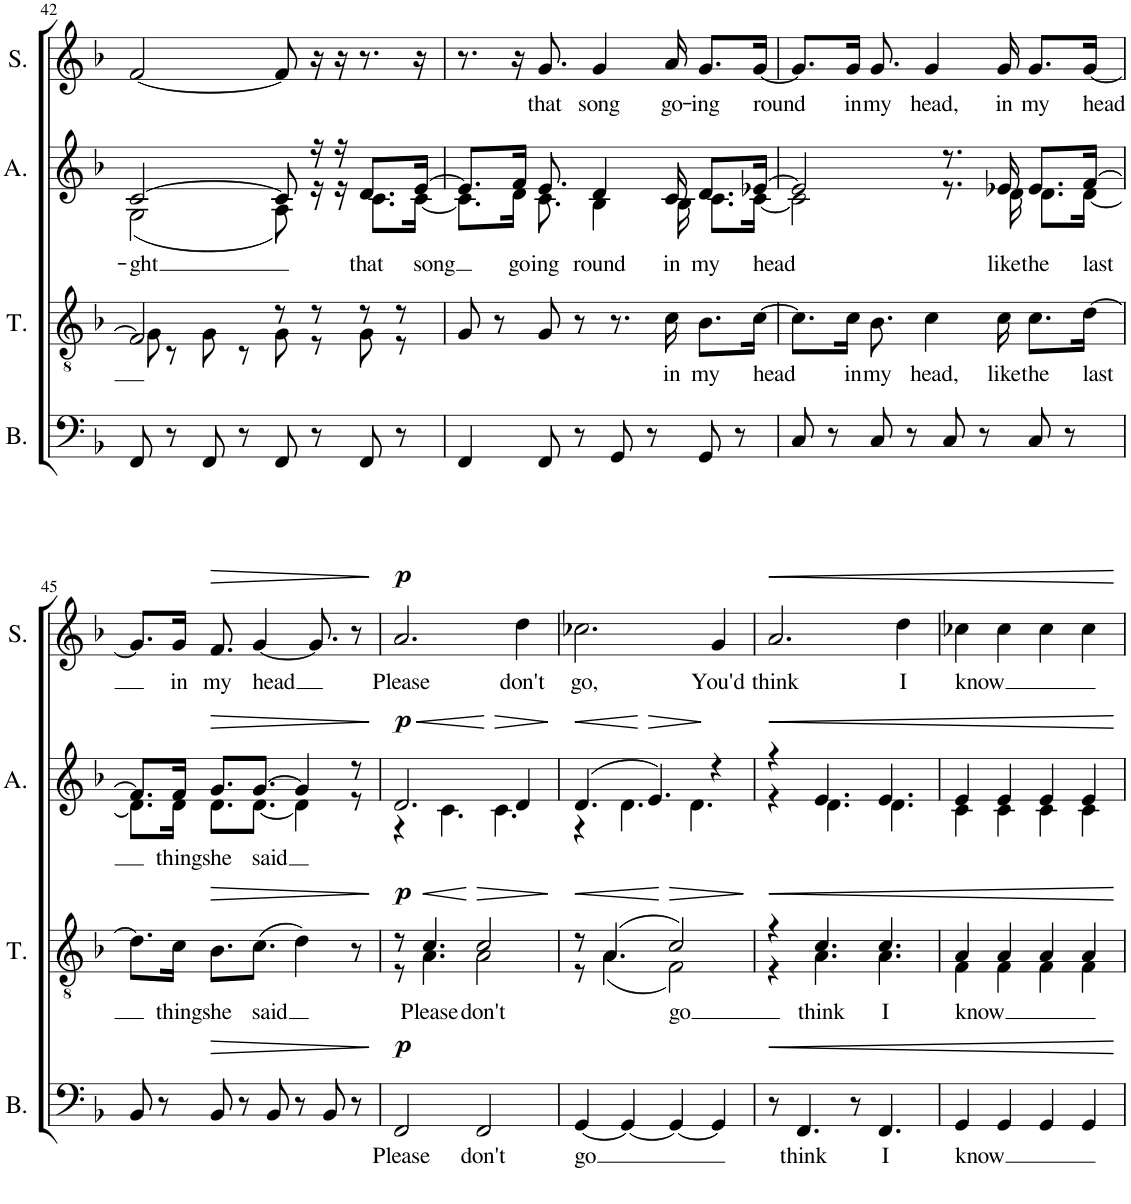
**kern	**text	**dynam	**kern	**text	**dynam	**kern	**text	**dynam	**kern	**text	**dynam
*part4	*part4	*part4	*part3	*part3	*part3	*part2	*part2	*part2	*part1	*part1	*part1
*staff4	*staff4	*staff4	*staff3	*staff3	*staff3	*staff2	*staff2	*staff2	*staff1	*staff1	*staff1
*I"Bass	*	*	*I"Tenor	*	*	*I"Alto	*	*	*I"Soprano	*	*
*I'B.	*	*	*I'T.	*	*	*I'A.	*	*	*I'S.	*	*
!!LO:PB:g=z
*clefF4	*	*	*clefGv2	*	*	*clefG2	*	*	*clefG2	*	*
*k[b-]	*	*	*k[b-]	*	*	*k[b-]	*	*	*k[b-]	*	*
*M4/4	*	*	*M4/4	*	*	*M4/4	*	*	*M4/4	*	*
=42	=42	=42	=42	=42	=42	=42	=42	=42	=42	=42	=42
*	*	*	*^	*	*	*	*	*	*	*	*
!	!	!	!	!	!	!	!	!LO:LY:b	!	!	!	!
*	*	*	*	*	*	*	*^	*	*	*	*	*
8FF/	.	.	2F/]	8G\	.	.	[2c/	(2G\	-ght	.	[2f/	.	.
8r	.	.	.	8r	.	.	.	.	.	.	.	.	.
8FF/	.	.	.	8G\	.	.	.	.	.	.	.	.	.
8r	.	.	.	8r	.	.	.	.	.	.	.	.	.
8FF/	.	.	8r	8G\	.	.	8c/]	8A\)	.	.	8f/]	.	.
8r	.	.	8r	8r	.	.	16r	16r	.	.	16r	.	.
.	.	.	.	.	.	.	16r	16r	.	.	16r	.	.
!	!	!	!	!	!	!	!	!	!LO:LY:b	!	!	!	!
8FF/	.	.	8r	8G\	.	.	8.d/L	8.c\L	that	.	8.r	.	.
8r	.	.	8r	8r	.	.	.	.	.	.	.	.	.
!	!	!	!	!	!	!	!	!	!LO:LY:b	!	!	!	!
.	.	.	.	.	.	.	[16e/Jk	[16c\Jk	-song	.	16r	.	.
*	*	*	*v	*v	*	*	*	*	*	*	*	*	*
=43	=43	=43	=43	=43	=43	=43	=43	=43	=43	=43	=43	=43
4FF/	.	.	8G/	.	.	8.e/L]	8.c\L]	.	.	8.r	.	.
.	.	.	8r	.	.	.	.	.	.	.	.	.
!	!	!	!	!	!	!	!	!LO:LY:b	!	!	!	!
.	.	.	.	.	.	16f/Jk	16d\Jk	go-	.	16r	.	.
!	!	!	!	!	!	!	!	!LO:LY:b	!	!	!LO:LY:b	!
8FF/	.	.	8G/	.	.	8.e/	8.c\	-ing	.	8.g/	that	.
8r	.	.	8r	.	.	.	.	.	.	.	.	.
!	!	!	!	!	!	!	!	!LO:LY:b	!	!	!LO:LY:b	!
.	.	.	.	.	.	4d/	4B-\	round	.	4g/	song	.
8GG/	.	.	8.r	.	.	.	.	.	.	.	.	.
8r	.	.	.	.	.	.	.	.	.	.	.	.
!	!	!	!	!LO:LY:b	!	!	!	!LO:LY:b	!	!	!LO:LY:b	!
.	.	.	16c\	in	.	16c/	16B-\	in	.	16a/	go-	.
!	!	!	!	!LO:LY:b	!	!	!	!LO:LY:b	!	!	!LO:LY:b	!
8GG/	.	.	8.B-\L	my	.	8.d/L	8.c\L	my	.	8.g/L	-ing	.
8r	.	.	.	.	.	.	.	.	.	.	.	.
!	!	!	!	!LO:LY:b	!	!	!	!LO:LY:b	!	!	!LO:LY:b	!
.	.	.	[16c\Jk	head	.	[16e-X/Jk	[16c\Jk	head	.	[16g/Jk	round	.
=44	=44	=44	=44	=44	=44	=44	=44	=44	=44	=44	=44	=44
8C/	.	.	8.c\L]	.	.	2e-/]	2c\]	.	.	8.g/L]	.	.
8r	.	.	.	.	.	.	.	.	.	.	.	.
!	!	!	!	!LO:LY:b	!	!	!	!	!	!	!LO:LY:b	!
.	.	.	16c\Jk	in	.	.	.	.	.	16g/Jk	in	.
!	!	!	!	!LO:LY:b	!	!	!	!	!	!	!LO:LY:b	!
8C/	.	.	8.B-\	my	.	.	.	.	.	8.g/	my	.
8r	.	.	.	.	.	.	.	.	.	.	.	.
!	!	!	!	!LO:LY:b	!	!	!	!	!	!	!LO:LY:b	!
.	.	.	4c\	head,	.	.	.	.	.	4g/	head,	.
8C/	.	.	.	.	.	8.r	8.r	.	.	.	.	.
8r	.	.	.	.	.	.	.	.	.	.	.	.
!	!	!	!	!LO:LY:b	!	!	!	!LO:LY:b	!	!	!LO:LY:b	!
.	.	.	16c\	like	.	16e-X/	16d\	like	.	16g/	in	.
!	!	!	!	!LO:LY:b	!	!	!	!LO:LY:b	!	!	!LO:LY:b	!
8C/	.	.	8.c\L	the	.	8.e-/L	8.d\L	the	.	8.g/L	my	.
8r	.	.	.	.	.	.	.	.	.	.	.	.
!	!	!	!	!LO:LY:b	!	!	!	!LO:LY:b	!	!	!LO:LY:b	!
.	.	.	[16d\Jk	last	.	[16f/Jk	[16d\Jk	last	.	[16g/Jk	-head	.
!!LO:LB:g=z
=45	=45	=45	=45	=45	=45	=45	=45	=45	=45	=45	=45	=45
8BB-/	.	.	8.d\L]	.	.	8.f/L]	8.d\L]	.	.	8.g/L]	.	.
8r	.	.	.	.	.	.	.	.	.	.	.	.
!	!	!	!	!LO:LY:b	!	!	!	!LO:LY:b	!	!	!LO:LY:b	!
.	.	.	16c\Jk	thing	.	16f/Jk	16d\Jk	thing	.	16g/Jk	in	.
!	!	!LO:HP:b	!	!LO:LY:b	!LO:HP:b	!	!	!LO:LY:b	!LO:HP:b	!	!LO:LY:b	!LO:HP:b
8BB-/	.	>	8.B-\L	she	>	8.g/L	8.d\L	she	>	8.f/	my	>
8r	.	.	.	.	.	.	.	.	.	.	.	.
!	!	!	!	!LO:LY:b	!	!	!	!LO:LY:b	!	!	!LO:LY:b	!
.	.	.	(8.c\J	said	.	[8.g/J	[8.d\J	said	.	[4g/	head	.
8BB-/	.	.	.	.	.	.	.	.	.	.	.	.
8r	.	.	4d\)	.	.	4g/]	4d\]	.	.	.	.	.
.	.	.	.	.	.	.	.	.	.	8.g/]	.	.
8BB-/	.	.	.	.	.	.	.	.	.	.	.	.
8r	.	.	8r	.	.	8r	8r	.	.	8r	.	.
*	*	*	*	*	*	*v	*v	*	*	*	*	*
.	.	]	.	.	]	.	.	]	.	.	]
=46	=46	=46	=46	=46	=46	=46	=46	=46	=46	=46	=46
!	!LO:LY:b	!LO:DY:a	!	!	!LO:DY:a	!	!	!LO:HP:b	!	!LO:LY:b	!
*	*	*	*^	*	*	*^	*	*	*	*	*
!	!	!	!	!	!	!	!	!	!	!LO:DY:n=1:a	!	!	!LO:DY:a
2FF/	Please	p	8r	8r	.	p	2.d/	4r	.	< p	2.a/	Please	p
!	!	!	!	!	!LO:LY:b	!LO:HP:b	!	!	!	!	!	!	!
.	.	.	4.c/	4.A\	Please	<	.	.	.	.	.	.	.
.	.	.	.	.	.	.	.	4.c\	.	.	.	.	.
!	!LO:LY:b	!	!	!	!LO:LY:b	!LO:HP:n=1:b	!	!	!	!	!	!	!
2FF/	don't	.	2c/	2A\	don't	[ >	.	.	.	.	.	.	.
.	.	.	.	.	.	.	.	4.c\	.	[	.	.	.
!	!	!	!	!	!	!	!	!	!	!	!	!LO:LY:b	!
.	.	.	.	.	.	.	4d/	.	.	.	4dd\	don't	.
*	*	*	*v	*v	*	*	*	*	*	*	*	*	*
*	*	*	*	*	*	*v	*v	*	*	*	*	*
.	.	.	.	.	]	.	.	.	.	.	.
=47	=47	=47	=47	=47	=47	=47	=47	=47	=47	=47	=47
!	!LO:LY:b	!	!	!	!LO:HP:b	!	!	!LO:HP:b	!	!LO:LY:b	!
*	*	*	*^	*	*	*^	*	*	*	*	*
[4GG/	go	.	8r	8r	.	<	(4.d/	4r	.	<	2.cc-X\	go,	.
.	.	.	(4.A/	(4.A\	.	.	.	.	.	.	.	.	.
4GG/_	.	.	.	.	.	.	.	4.d\	.	.	.	.	.
!	!	!	!	!	!	!	!	!	!	!LO:HP:n=1:b	!	!	!
.	.	.	.	.	.	.	4.e/)	.	.	[ >	.	.	.
!	!	!	!	!	!LO:LY:b	!LO:HP:n=1:b	!	!	!	!	!	!	!
4GG/_	.	.	2c/)	2F\)	go	[ >	.	.	.	.	.	.	.
.	.	.	.	.	.	.	.	4.d\	.	.	.	.	.
!	!	!	!	!	!	!	!	!	!	!	!	!LO:LY:b	!
4GG/]	.	.	.	.	.	.	4r	.	.	]	4g/	You'd	.
*	*	*	*v	*v	*	*	*	*	*	*	*	*	*
*	*	*	*	*	*	*v	*v	*	*	*	*	*
.	.	.	.	.	]	.	.	.	.	.	.
=48	=48	=48	=48	=48	=48	=48	=48	=48	=48	=48	=48
!	!	!LO:HP:b	!	!	!LO:HP:b	!	!	!LO:HP:b	!	!LO:LY:b	!LO:HP:b
*	*	*	*^	*	*	*^	*	*	*	*	*
8r	.	<	4r	4r	.	<	4r	4r	.	<	2.a/	think	<
!	!LO:LY:b	!	!	!	!	!	!	!	!	!	!	!	!
4.FF/	think	.	.	.	.	.	.	.	.	.	.	.	.
!	!	!	!	!	!LO:LY:b	!	!	!	!	!	!	!	!
.	.	.	4.c/	4.A\	think	.	4.e/	4.d\	.	.	.	.	.
8r	.	.	.	.	.	.	.	.	.	.	.	.	.
!	!LO:LY:b	!	!	!	!LO:LY:b	!	!	!	!	!	!	!	!
4.FF/	I	.	4.c/	4.A\	I	.	4.e/	4.d\	.	.	.	.	.
!	!	!	!	!	!	!	!	!	!	!	!	!LO:LY:b	!
.	.	.	.	.	.	.	.	.	.	.	4dd\	I	.
=49	=49	=49	=49	=49	=49	=49	=49	=49	=49	=49	=49	=49	=49
!	!LO:LY:b	!	!	!	!LO:LY:b	!	!	!	!	!	!	!LO:LY:b	!
4GG/	know	.	4A/	4F\	know	.	4e/	4c\	.	.	4cc-X\	know	.
4GG/	.	.	4A/	4F\	.	.	4e/	4c\	.	.	4cc-\	.	.
4GG/	.	.	4A/	4F\	.	.	4e/	4c\	.	.	4cc-\	.	.
4GG/	.	.	4A/	4F\	.	.	4e/	4c\	.	.	4cc-\	.	.
*	*	*	*v	*v	*	*	*	*	*	*	*	*	*
*	*	*	*	*	*	*v	*v	*	*	*	*	*
.	.	[	.	.	[	.	.	[	.	.	[
=	=	=	=	=	=	=	=	=	=	=	=
*-	*-	*-	*-	*-	*-	*-	*-	*-	*-	*-	*-
